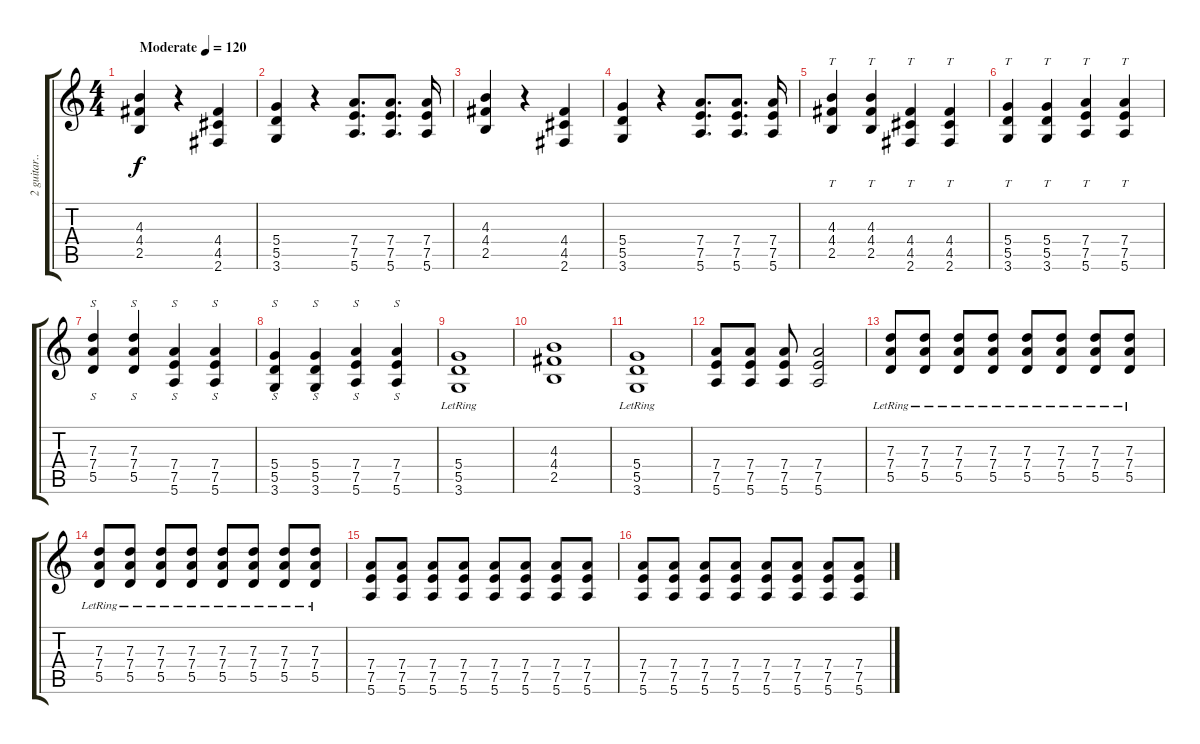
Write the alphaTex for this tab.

\track ("2 guitar....... mirul" "2 guitar..") {instrument overdrivenguitar}
\staff {score tabs}
\tuning (E4 B3 G3 D3 A2 E2) {hide}
\ts (4 4)
\tempo (120 "Moderate")
\clef g2
\ks c
(4.3 4.4 2.5).4{dy f instrument overdrivenguitar} r.4 (4.4 4.5 2.6).4 |
(5.4 5.5 3.6).4 r.4 (7.4 7.5 5.6).8{d} (7.4 7.5 5.6).8{d} (7.4 7.5 5.6).16 |
(4.3 4.4 2.5).4 r.4 (4.4 4.5 2.6).4 |
(5.4 5.5 3.6).4 r.4 (7.4 7.5 5.6).8{d} (7.4 7.5 5.6).8{d} (7.4 7.5 5.6).16 |
(4.3 4.4 2.5).4{tt} (4.3 4.4 2.5).4{tt} (4.4 4.5 2.6).4{tt} (4.4 4.5 2.6).4{tt} |
(5.4 5.5 3.6).4{tt} (5.4 5.5 3.6).4{tt} (7.4 7.5 5.6).4{tt} (7.4 7.5 5.6).4{tt} |
(7.3 7.4 5.5).4{s} (7.3 7.4 5.5).4{s} (7.4 7.5 5.6).4{s} (7.4 7.5 5.6).4{s} |
(5.4 5.5 3.6).4{s} (5.4 5.5 3.6).4{s} (7.4 7.5 5.6).4{s} (7.4 7.5 5.6).4{s} |
(5.4 5.5 3.6{lr}).1{volume 11} |
(4.3 4.4 2.5).1 |
(5.4 5.5 3.6{lr}).1 |
(7.4 7.5 5.6).8{volume 11} (7.4 7.5 5.6).8 (7.4 7.5 5.6).8 (7.4 7.5 5.6).2 |
(7.3{lr} 7.4{lr} 5.5{lr}).8 (7.3{lr} 7.4{lr} 5.5{lr}).8 (7.3{lr} 7.4{lr} 5.5{lr}).8 (7.3{lr} 7.4{lr} 5.5{lr}).8 (7.3{lr} 7.4{lr} 5.5{lr}).8 (7.3{lr} 7.4{lr} 5.5{lr}).8 (7.3{lr} 7.4{lr} 5.5{lr}).8 (7.3{lr} 7.4{lr} 5.5{lr}).8 |
(7.3{lr} 7.4{lr} 5.5{lr}).8 (7.3{lr} 7.4{lr} 5.5{lr}).8 (7.3{lr} 7.4{lr} 5.5{lr}).8 (7.3{lr} 7.4{lr} 5.5{lr}).8 (7.3{lr} 7.4{lr} 5.5{lr}).8 (7.3{lr} 7.4{lr} 5.5{lr}).8 (7.3{lr} 7.4{lr} 5.5{lr}).8 (7.3{lr} 7.4{lr} 5.5{lr}).8 |
(7.4 7.5 5.6).8 (7.4 7.5 5.6).8 (7.4 7.5 5.6).8 (7.4 7.5 5.6).8 (7.4 7.5 5.6).8 (7.4 7.5 5.6).8 (7.4 7.5 5.6).8 (7.4 7.5 5.6).8 |
(7.4 7.5 5.6).8 (7.4 7.5 5.6).8 (7.4 7.5 5.6).8 (7.4 7.5 5.6).8 (7.4 7.5 5.6).8 (7.4 7.5 5.6).8 (7.4 7.5 5.6).8 (7.4 7.5 5.6).8
